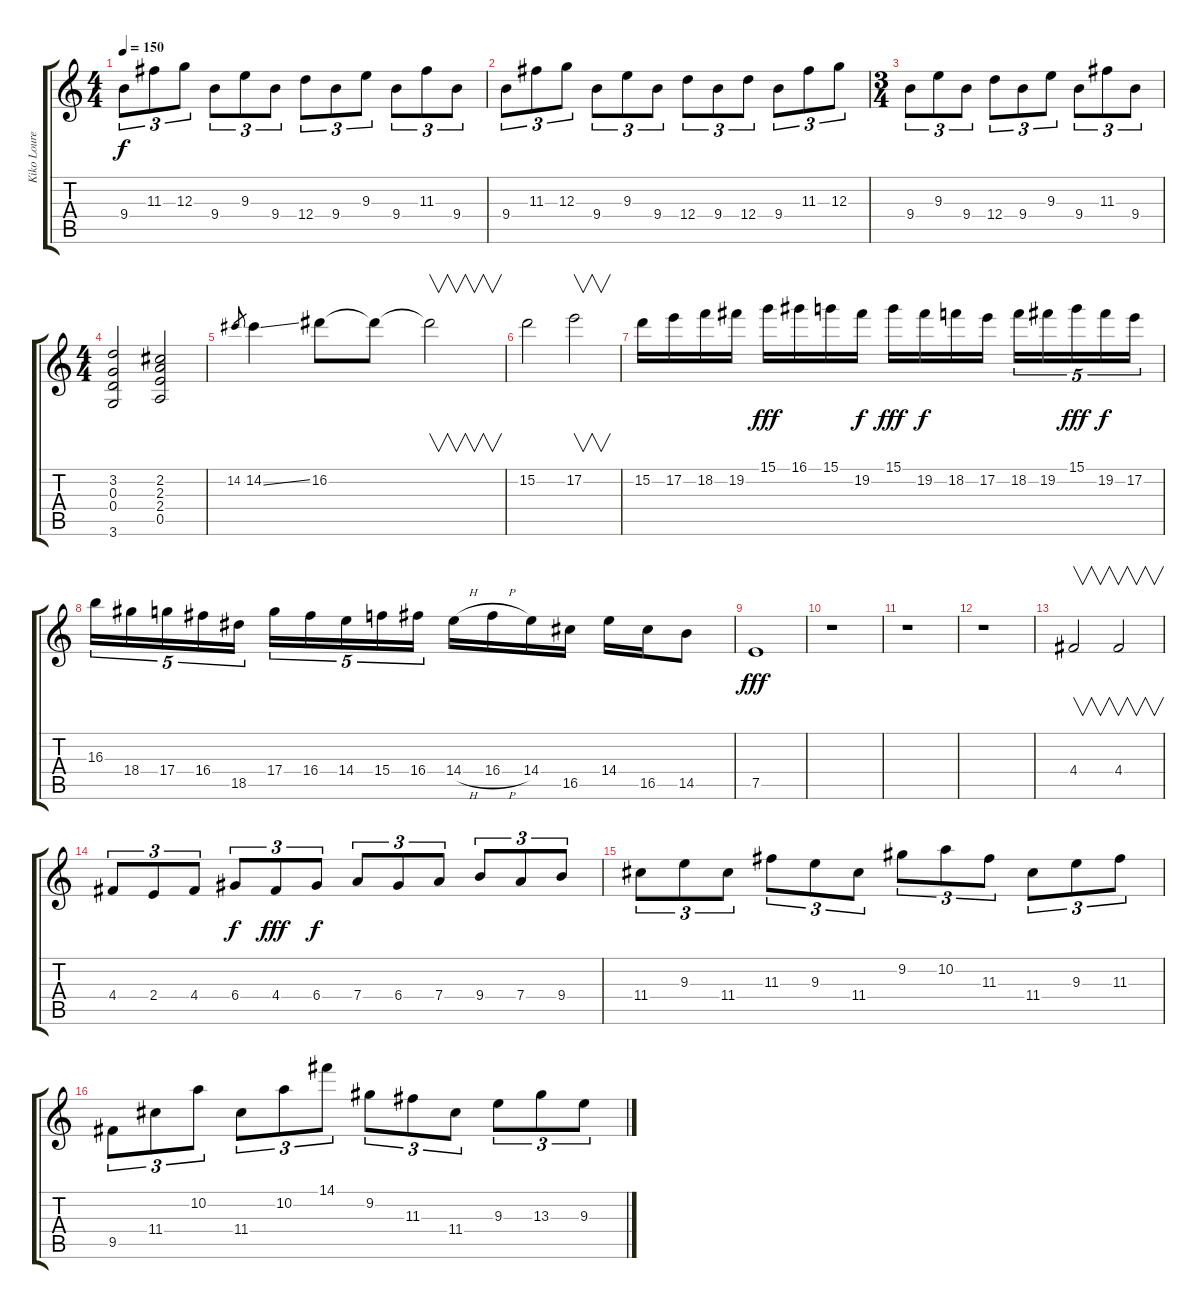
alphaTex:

\track ("Kiko Loureiro" "Kiko Loure") {instrument distortionguitar}
\staff {score tabs}
\tuning (E4 B3 G3 D3 A2 E2) {hide}
\ts (4 4)
\tempo 150
\clef g2
\ks c
9.4.8{tu (3 2) dy f} 11.3.8{tu (3 2)} 12.3.8{tu (3 2)} 9.4.8{tu (3 2)} 9.3.8{tu (3 2)} 9.4.8{tu (3 2)} 12.4.8{tu (3 2)} 9.4.8{tu (3 2)} 9.3.8{tu (3 2)} 9.4.8{tu (3 2)} 11.3.8{tu (3 2)} 9.4.8{tu (3 2)} |
9.4.8{tu (3 2)} 11.3.8{tu (3 2)} 12.3.8{tu (3 2)} 9.4.8{tu (3 2)} 9.3.8{tu (3 2)} 9.4.8{tu (3 2)} 12.4.8{tu (3 2)} 9.4.8{tu (3 2)} 12.4.8{tu (3 2)} 9.4.8{tu (3 2)} 11.3.8{tu (3 2)} 12.3.8{tu (3 2)} |
\ts (3 4)
9.4.8{tu (3 2)} 9.3.8{tu (3 2)} 9.4.8{tu (3 2)} 12.4.8{tu (3 2)} 9.4.8{tu (3 2)} 9.3.8{tu (3 2)} 9.4.8{tu (3 2)} 11.3.8{tu (3 2)} 9.4.8{tu (3 2)} |
\ts (4 4)
(3.2 0.3 0.4 3.6).2 (2.2 2.3 2.4 0.5).2 |
14.2.8{gr} 14.2{ss}.4 16.2.8 16.2{t}.8 16.2{t}.2{v} |
15.2.2 17.2.2{v} |
15.2.16 17.2.16 18.2.16 19.2.16 15.1.16{dy fff} 16.1.16 15.1.16 19.2.16{dy f} 15.1.16{dy fff} 19.2.16{dy f} 18.2.16 17.2.16 18.2.16{tu (5 4)} 19.2.16{tu (5 4)} 15.1.16{tu (5 4) dy fff} 19.2.16{tu (5 4) dy f} 17.2.16{tu (5 4)} |
16.3.16{tu (5 4)} 18.4.16{tu (5 4)} 17.4.16{tu (5 4)} 16.4.16{tu (5 4)} 18.5.16{tu (5 4)} 17.4.16{tu (5 4)} 16.4.16{tu (5 4)} 14.4.16{tu (5 4)} 15.4.16{tu (5 4)} 16.4.16{tu (5 4)} 14.4{h}.16 16.4{h}.16 14.4.16 16.5.16 14.4.16 16.5.16 14.5.8 |
7.5.1{dy fff} |
r.1 |
r.1 |
r.1 |
4.4.2{v} 4.4.2{v} |
4.4.8{tu (3 2)} 2.4.8{tu (3 2)} 4.4.8{tu (3 2)} 6.4.8{tu (3 2) dy f} 4.4.8{tu (3 2) dy fff} 6.4.8{tu (3 2) dy f} 7.4.8{tu (3 2)} 6.4.8{tu (3 2)} 7.4.8{tu (3 2)} 9.4.8{tu (3 2)} 7.4.8{tu (3 2)} 9.4.8{tu (3 2)} |
11.4.8{tu (3 2)} 9.3.8{tu (3 2)} 11.4.8{tu (3 2)} 11.3.8{tu (3 2)} 9.3.8{tu (3 2)} 11.4.8{tu (3 2)} 9.2.8{tu (3 2)} 10.2.8{tu (3 2)} 11.3.8{tu (3 2)} 11.4.8{tu (3 2)} 9.3.8{tu (3 2)} 11.3.8{tu (3 2)} |
9.5.8{tu (3 2)} 11.4.8{tu (3 2)} 10.2.8{tu (3 2)} 11.4.8{tu (3 2)} 10.2.8{tu (3 2)} 14.1.8{tu (3 2)} 9.2.8{tu (3 2)} 11.3.8{tu (3 2)} 11.4.8{tu (3 2)} 9.3.8{tu (3 2)} 13.3.8{tu (3 2)} 9.3.8{tu (3 2)}
